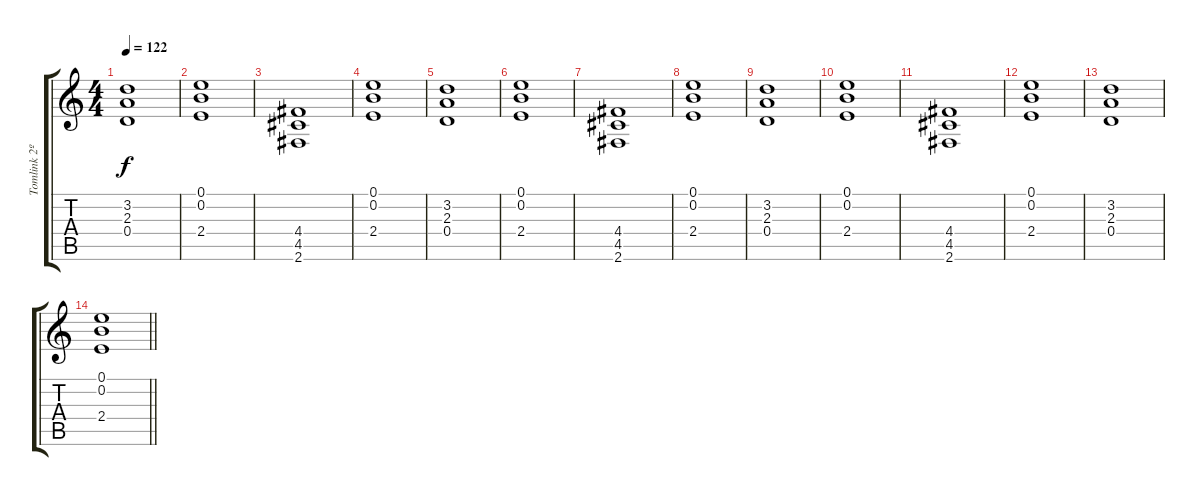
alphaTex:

\track ("Tomlink 2º" "Tomlink 2º") {instrument overdrivenguitar}
\staff {score tabs}
\tuning (E4 B3 G3 D3 A2 E2) {hide}
\ts (4 4)
\tempo 122
\clef g2
\ks c
(3.2 2.3 0.4).1{dy f} |
(0.1 0.2 2.4).1 |
(4.4 4.5 2.6).1 |
(0.1 0.2 2.4).1 |
(3.2 2.3 0.4).1 |
(0.1 0.2 2.4).1 |
(4.4 4.5 2.6).1 |
(0.1 0.2 2.4).1 |
(3.2 2.3 0.4).1 |
(0.1 0.2 2.4).1 |
(4.4 4.5 2.6).1 |
(0.1 0.2 2.4).1 |
(3.2 2.3 0.4).1 |
\barLineRight lightlight
(0.1 0.2 2.4).1
